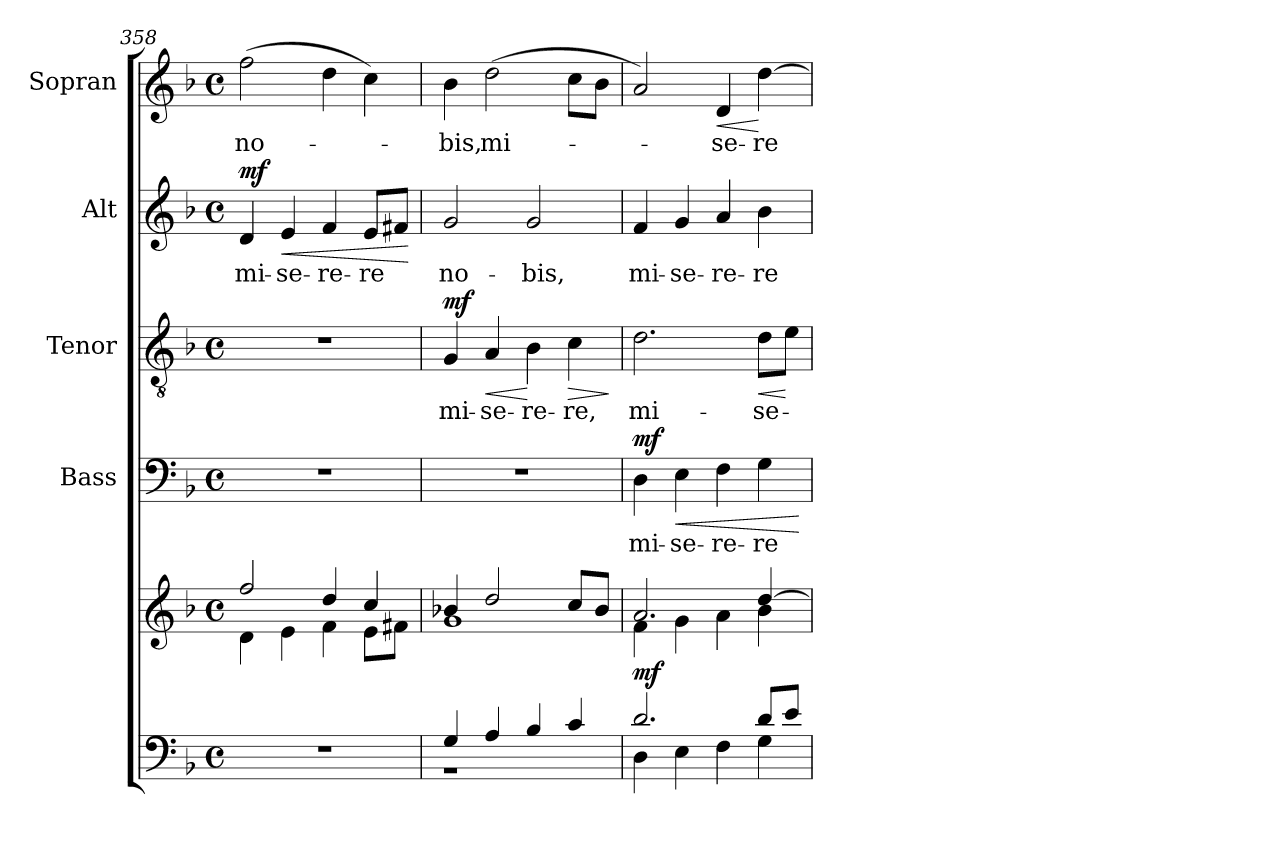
**kern	**kern	**dynam	**kern	**text	**dynam	**kern	**text	**dynam	**kern	**text	**dynam	**kern	**text	**dynam
*part5	*part5	*part5	*part4	*part4	*part4	*part3	*part3	*part3	*part2	*part2	*part2	*part1	*part1	*part1
*staff6	*staff5	*staff5/6	*staff4	*staff4	*staff4	*staff3	*staff3	*staff3	*staff2	*staff2	*staff2	*staff1	*staff1	*staff1
*	*	*	*I"Bass	*	*	*I"Tenor	*	*	*I"Alt	*	*	*I"Sopran	*	*
*	*	*	*I'B.	*	*	*I'T.	*	*	*I'A.	*	*	*I'S.	*	*
*clefF4	*clefG2	*	*clefF4	*	*	*clefGv2	*	*	*clefG2	*	*	*clefG2	*	*
*k[b-]	*k[b-]	*	*k[b-]	*	*	*k[b-]	*	*	*k[b-]	*	*	*k[b-]	*	*
*F:	*F:	*	*F:	*	*	*F:	*	*	*F:	*	*	*F:	*	*
*M4/4	*M4/4	*	*M4/4	*	*	*M4/4	*	*	*M4/4	*	*	*M4/4	*	*
*met(c)	*met(c)	*	*met(c)	*	*	*met(c)	*	*	*met(c)	*	*	*met(c)	*	*
=358	=358	=358	=358	=358	=358	=358	=358	=358	=358	=358	=358	=358	=358	=358
*	*^	*	*	*	*	*	*	*	*	*	*	*	*	*
!	!	!	!	!	!	!	!	!	!	!	!LO:LY:b	!LO:DY:a	!	!LO:LY:b	!
1r	2ff/	4d\	.	1r	.	.	1r	.	.	4d/	mi-	mf	(>2ff\	no-	.
!	!	!	!	!	!	!	!	!	!	!	!LO:LY:b	!LO:HP:b	!	!	!
.	.	4e\	.	.	.	.	.	.	.	4e/	-se-	<	.	.	.
!	!	!	!	!	!	!	!	!	!	!	!LO:LY:b	!	!	!	!
.	4dd/	4f\	.	.	.	.	.	.	.	4f/	-re-	.	4dd\	.	.
!	!	!	!	!	!	!	!	!	!	!	!LO:LY:b	!	!	!	!
.	4cc/	8e\L	.	.	.	.	.	.	.	8e/L	-re	.	4cc\)	.	.
.	.	8f#X\J	.	.	.	.	.	.	.	8f#X/J	.	.	.	.	.
*	*v	*v	*	*	*	*	*	*	*	*	*	*	*	*	*
.	.	.	.	.	.	.	.	.	.	.	[	.	.	.
=359	=359	=359	=359	=359	=359	=359	=359	=359	=359	=359	=359	=359	=359	=359
*^	*^	*	*	*	*	*	*	*	*	*	*	*	*	*
!	!	!	!	!	!	!	!	!	!LO:LY:b	!LO:DY:a	!	!LO:LY:b	!	!	!LO:LY:b	!
4G/	1rBB	4b-X/	1g	.	1r	.	.	4G/	mi-	mf	2g/	no-	.	4b-\	-bis,	.
!	!	!	!	!	!	!	!	!	!LO:LY:b	!LO:HP:b	!	!	!	!	!LO:LY:b	!
4A/	.	2dd/	.	.	.	.	.	4A/	-se-	<	.	.	.	(>2dd\	mi-	.
!	!	!	!	!	!	!	!	!	!LO:LY:b	!	!	!LO:LY:b	!	!	!	!
4B-/	.	.	.	.	.	.	.	4B-\	-re-	[	2g/	-bis,	.	.	.	.
!	!	!	!	!	!	!	!	!	!LO:LY:b	!LO:HP:b	!	!	!	!	!	!
4c/	.	8cc/L	.	.	.	.	.	4c\	-re,	>	.	.	.	8cc\L	.	.
.	.	8b-/J	.	.	.	.	.	.	.	.	.	.	.	8b-\J	.	.
*v	*v	*	*	*	*	*	*	*	*	*	*	*	*	*	*	*
*	*v	*v	*	*	*	*	*	*	*	*	*	*	*	*	*
.	.	.	.	.	.	.	.	]	.	.	.	.	.	.
!!LO:PB:g=z
=360	=360	=360	=360	=360	=360	=360	=360	=360	=360	=360	=360	=360	=360	=360
*^	*^	*	*	*	*	*	*	*	*	*	*	*	*	*
!	!	!	!	!LO:DY:b	!	!LO:LY:b	!LO:DY:a	!	!LO:LY:b	!	!	!LO:LY:b	!	!	!	!
2.d/	4D\	2.a/	4f\	mf	4D\	mi-	mf	2.d\	mi-	.	4f/	mi-	.	2a/)	.	.
!	!	!	!	!	!	!LO:LY:b	!LO:HP:b	!	!	!	!	!LO:LY:b	!	!	!	!
.	4E\	.	4g\	.	4E\	-se-	<	.	.	.	4g/	-se-	.	.	.	.
!	!	!	!	!	!	!LO:LY:b	!	!	!	!	!	!LO:LY:b	!	!	!LO:LY:b	!LO:HP:b
.	4F\	.	4a\	.	4F\	-re-	.	.	.	.	4a/	-re-	.	4d/	-se-	<
!	!	!	!	!	!	!LO:LY:b	!	!	!LO:LY:b	!LO:HP:b	!	!LO:LY:b	!	!	!LO:LY:b	!
8d/L	4G\	[>4dd/	4b-\	.	4G\	-re	.	8d\L	-se-	<	4b-\	-re	.	[4dd\	-re-	[
8e/J	.	.	.	.	.	.	.	8e\J	.	[	.	.	.	.	.	.
*v	*v	*	*	*	*	*	*	*	*	*	*	*	*	*	*	*
*	*v	*v	*	*	*	*	*	*	*	*	*	*	*	*	*
.	.	.	.	.	[	.	.	.	.	.	.	.	.	.
=	=	=	=	=	=	=	=	=	=	=	=	=	=	=
*-	*-	*-	*-	*-	*-	*-	*-	*-	*-	*-	*-	*-	*-	*-
